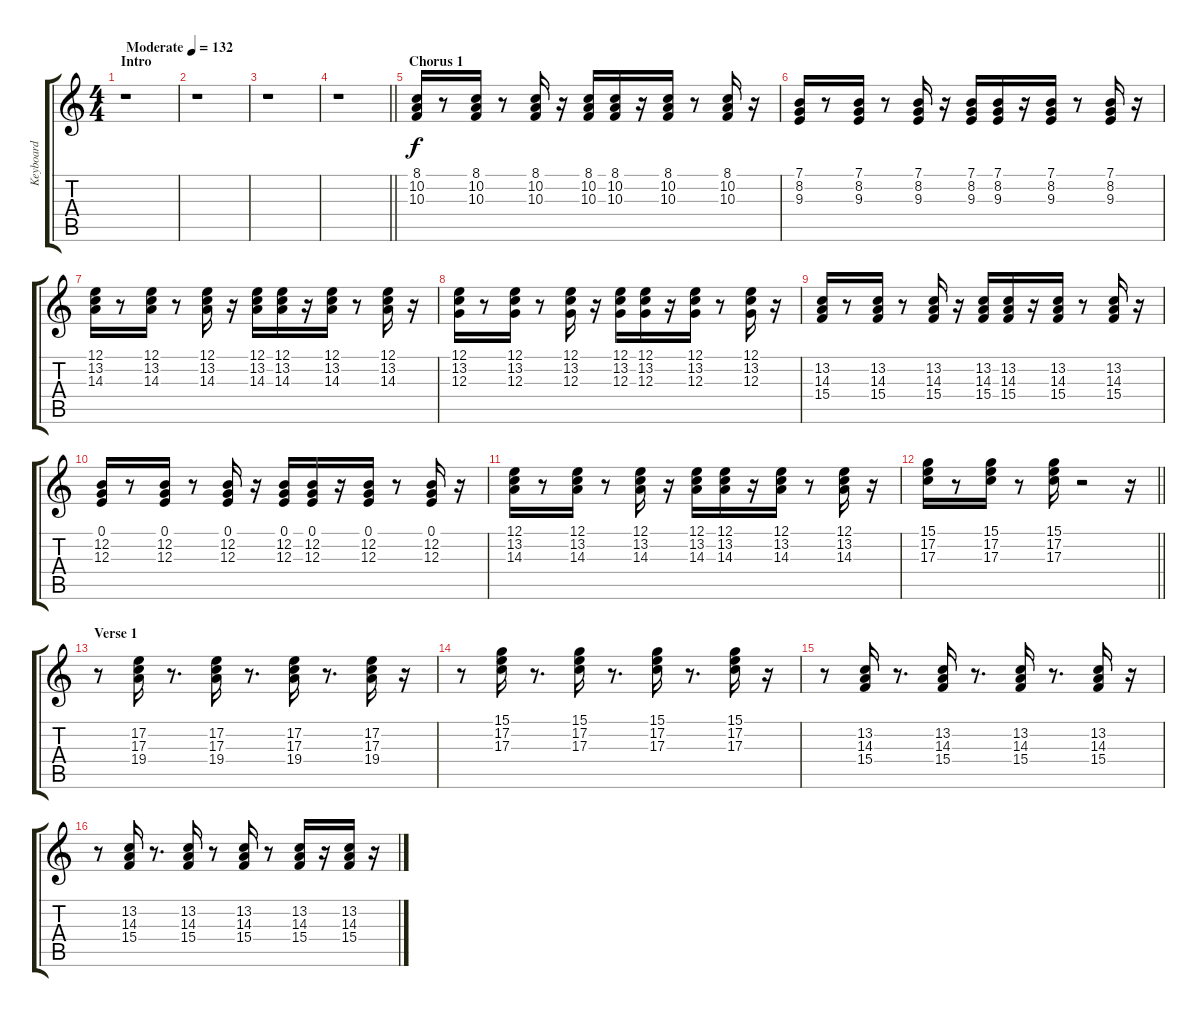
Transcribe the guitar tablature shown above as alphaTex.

\track ("Keyboard" "Keyboard") {instrument lead2sawtooth}
\staff {score tabs}
\tuning (E4 B3 G3 D3 A2 E2) {hide}
\ts (4 4)
\section ("" "Intro")
\tempo (132 "Moderate")
\clef g2
\ks c
r.1{dy f instrument lead2sawtooth} |
r.1 |
r.1 |
\barLineRight lightlight
r.1 |
\section ("" "Chorus 1")
(8.1 10.2 10.3).16 r.8 (8.1 10.2 10.3).16 r.8 (8.1 10.2 10.3).16 r.16 (8.1 10.2 10.3).16 (8.1 10.2 10.3).16 r.16 (8.1 10.2 10.3).16 r.8 (8.1 10.2 10.3).16 r.16 |
(7.1 8.2 9.3).16 r.8 (7.1 8.2 9.3).16 r.8 (7.1 8.2 9.3).16 r.16 (7.1 8.2 9.3).16 (7.1 8.2 9.3).16 r.16 (7.1 8.2 9.3).16 r.8 (7.1 8.2 9.3).16 r.16 |
(12.1 13.2 14.3).16 r.8 (12.1 13.2 14.3).16 r.8 (12.1 13.2 14.3).16 r.16 (12.1 13.2 14.3).16 (12.1 13.2 14.3).16 r.16 (12.1 13.2 14.3).16 r.8 (12.1 13.2 14.3).16 r.16 |
(12.1 13.2 12.3).16 r.8 (12.1 13.2 12.3).16 r.8 (12.1 13.2 12.3).16 r.16 (12.1 13.2 12.3).16 (12.1 13.2 12.3).16 r.16 (12.1 13.2 12.3).16 r.8 (12.1 13.2 12.3).16 r.16 |
(13.2 14.3 15.4).16 r.8 (13.2 14.3 15.4).16 r.8 (13.2 14.3 15.4).16 r.16 (13.2 14.3 15.4).16 (13.2 14.3 15.4).16 r.16 (13.2 14.3 15.4).16 r.8 (13.2 14.3 15.4).16 r.16 |
(0.1 12.2 12.3).16 r.8 (0.1 12.2 12.3).16 r.8 (0.1 12.2 12.3).16 r.16 (0.1 12.2 12.3).16 (0.1 12.2 12.3).16 r.16 (0.1 12.2 12.3).16 r.8 (0.1 12.2 12.3).16 r.16 |
(12.1 13.2 14.3).16 r.8 (12.1 13.2 14.3).16 r.8 (12.1 13.2 14.3).16 r.16 (12.1 13.2 14.3).16 (12.1 13.2 14.3).16 r.16 (12.1 13.2 14.3).16 r.8 (12.1 13.2 14.3).16 r.16 |
\barLineRight lightlight
(15.1 17.2 17.3).16 r.8 (15.1 17.2 17.3).16 r.8 (15.1 17.2 17.3).16 r.2 r.16 |
\section ("" "Verse 1")
r.8 (17.2 17.3 19.4).16 r.8{d} (17.2 17.3 19.4).16 r.8{d} (17.2 17.3 19.4).16 r.8{d} (17.2 17.3 19.4).16 r.16 |
r.8 (15.1 17.2 17.3).16 r.8{d} (15.1 17.2 17.3).16 r.8{d} (15.1 17.2 17.3).16 r.8{d} (15.1 17.2 17.3).16 r.16 |
r.8 (13.2 14.3 15.4).16 r.8{d} (13.2 14.3 15.4).16 r.8{d} (13.2 14.3 15.4).16 r.8{d} (13.2 14.3 15.4).16 r.16 |
r.8 (13.2 14.3 15.4).16 r.8{d} (13.2 14.3 15.4).16 r.8 (13.2 14.3 15.4).16 r.8 (13.2 14.3 15.4).16 r.16 (13.2 14.3 15.4).16 r.16
